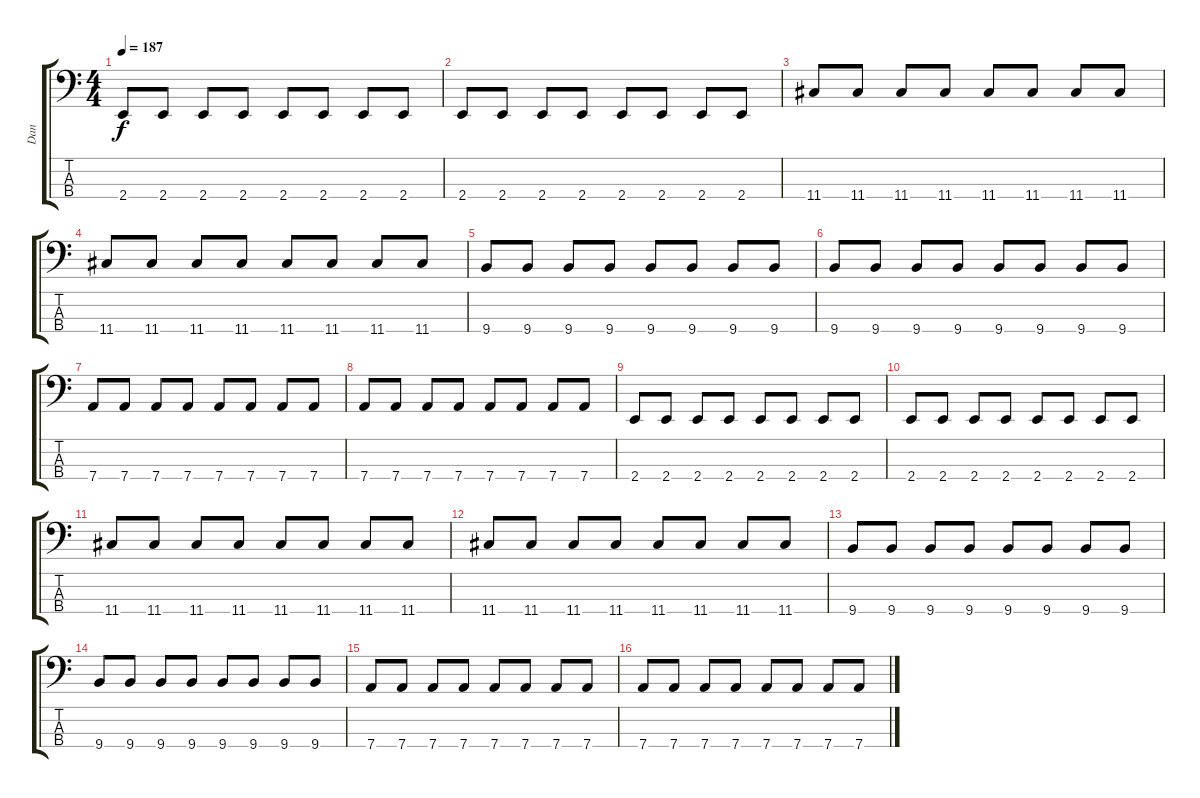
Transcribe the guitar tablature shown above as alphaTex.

\track ("Dan" "Dan") {instrument electricbasspick}
\staff {score tabs}
\tuning (G2 D2 A1 D1) {hide}
\ts (4 4)
\tempo 187
\clef f4
\ks c
2.4.8{dy f} 2.4.8 2.4.8 2.4.8 2.4.8 2.4.8 2.4.8 2.4.8 |
2.4.8 2.4.8 2.4.8 2.4.8 2.4.8 2.4.8 2.4.8 2.4.8 |
11.4.8 11.4.8 11.4.8 11.4.8 11.4.8 11.4.8 11.4.8 11.4.8 |
11.4.8 11.4.8 11.4.8 11.4.8 11.4.8 11.4.8 11.4.8 11.4.8 |
9.4.8 9.4.8 9.4.8 9.4.8 9.4.8 9.4.8 9.4.8 9.4.8 |
9.4.8 9.4.8 9.4.8 9.4.8 9.4.8 9.4.8 9.4.8 9.4.8 |
7.4.8 7.4.8 7.4.8 7.4.8 7.4.8 7.4.8 7.4.8 7.4.8 |
7.4.8 7.4.8 7.4.8 7.4.8 7.4.8 7.4.8 7.4.8 7.4.8 |
2.4.8 2.4.8 2.4.8 2.4.8 2.4.8 2.4.8 2.4.8 2.4.8 |
2.4.8 2.4.8 2.4.8 2.4.8 2.4.8 2.4.8 2.4.8 2.4.8 |
11.4.8 11.4.8 11.4.8 11.4.8 11.4.8 11.4.8 11.4.8 11.4.8 |
11.4.8 11.4.8 11.4.8 11.4.8 11.4.8 11.4.8 11.4.8 11.4.8 |
9.4.8 9.4.8 9.4.8 9.4.8 9.4.8 9.4.8 9.4.8 9.4.8 |
9.4.8 9.4.8 9.4.8 9.4.8 9.4.8 9.4.8 9.4.8 9.4.8 |
7.4.8 7.4.8 7.4.8 7.4.8 7.4.8 7.4.8 7.4.8 7.4.8 |
7.4.8 7.4.8 7.4.8 7.4.8 7.4.8 7.4.8 7.4.8 7.4.8
